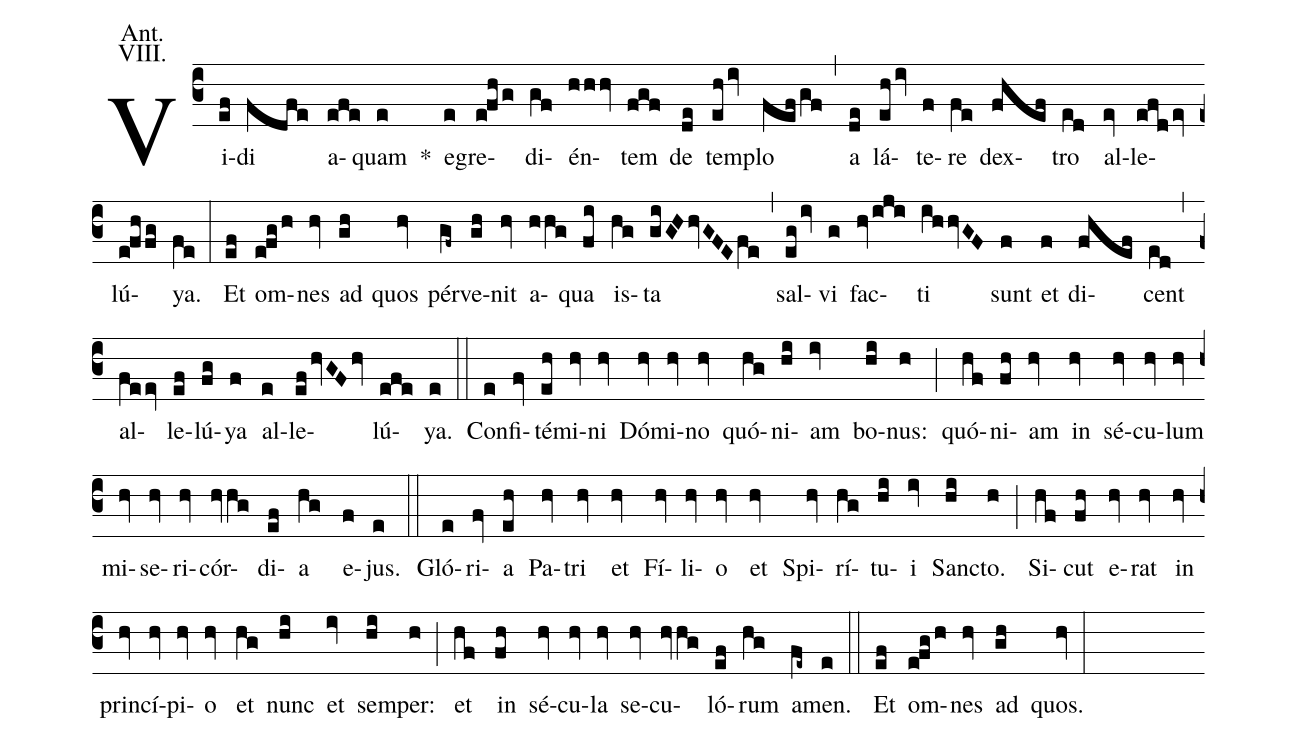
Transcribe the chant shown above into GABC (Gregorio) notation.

annotation: Ant.;
annotation: VIII.;
%%
(c3) Vi(ef)di(fdfe) a(efe)quam(e) *() e(e)gre(efhg)di(gf)én(hhhv)tem(fgf) de(de) tem(ehiv)plo(fefgf) (,)
a(de) lá(ehiv)te(f)re(fe) dex(fhef)tro(ed) al(ev)le(efdev)lú(efhfg)ya.(fe) (:)
Et(ef) om(efgh)nes(hv) ad(gh) quos(hv) pér(gf~)ve(gh)nit(hv) a(hhg)qua(fi) is(hg)ta(giGHhvGFEfe) (,)
sal(egiv)vi(g) fac(hviji)ti(ihhvGF) sunt(f) et(f) di(fhef)cent(ed) (,)
al(feev)le(ef)lú(fg)ya(f) al(e)le(efhvGFhv)lú(efe)ya.(e) (::)
Con(e)fi(fv)té(eh)mi(hv)ni(hv) Dó(hv)mi(hv)no(hv) quó(hg)ni(hi)am(iv) bo(hi)nus:(h) (;)
quó(hf)ni(fh)am(hv) in(hv) sé(hv)cu(hv)lum(hv) mi(hv)se(hv)ri(hv)cór(hvhg)di(ef)a(hg) e(f)jus.(e) (::)
Gló(e)ri(fv)a(eh) Pa(hv)tri(hv) et(hv) Fí(hv)li(hv)o(hv) et(hv) Spi(hv)rí(hg)tu(hi)i(iv) Sanc(hi)to.(h) (;)
Si(hf)cut(fh) e(hv)rat(hv) in(hv) prin(hv)cí(hv)pi(hv)o(hv) et(hg) nunc(hi) et(iv) sem(hi)per:(h) (;)
et(hf) in(fh) sé(hv)cu(hv)la(hv) se(hv)cu(hvhg)ló(ef)rum(hg) a(fe~)men.(e) (::)
Et(ef) om(efgh)nes(hv) ad(gh) quos.(hv) (:)
